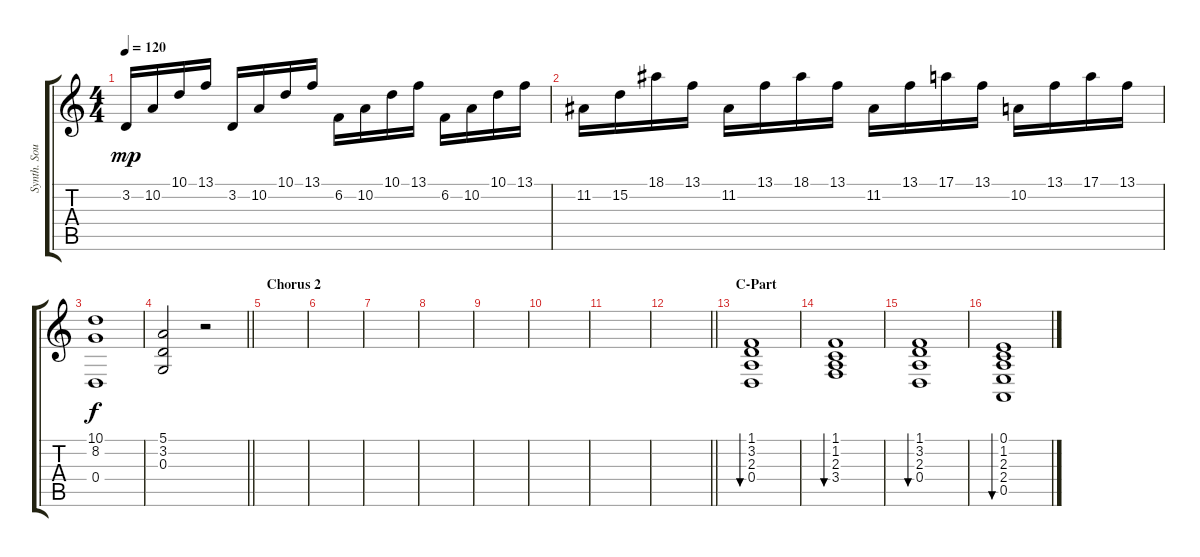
\track ("Synth. Sounds 2" "Synth. Sou") {instrument lead2sawtooth}
\staff {score tabs}
\tuning (E4 B3 G3 D3 A2 E2) {hide}
\ts (4 4)
\tempo 120
\clef g2
\ks c
3.2.16{dy mp} 10.2.16 10.1.16 13.1.16 3.2.16 10.2.16 10.1.16 13.1.16 6.2.16 10.2.16 10.1.16 13.1.16 6.2.16 10.2.16 10.1.16 13.1.16 |
11.2.16 15.2.16 18.1.16 13.1.16 11.2.16 13.1.16 18.1.16 13.1.16 11.2.16 13.1.16 17.1.16 13.1.16 10.2.16 13.1.16 17.1.16 13.1.16 |
(10.1 8.2 0.4).1{dy f volume 7} |
\barLineRight lightlight
(5.1 3.2 0.3).2 r.2 |
\section ("" "Chorus 2")
|
|
|
|
|
|
|
\barLineRight lightlight
|
\section ("" "C-Part")
(1.1 3.2 2.3 0.4).1{bu 240 volume 8} |
(1.1 1.2 2.3 3.4).1{bu 240} |
(1.1 3.2 2.3 0.4).1{bu 240} |
(0.1 1.2 2.3 2.4 0.5).1{bu 240}
